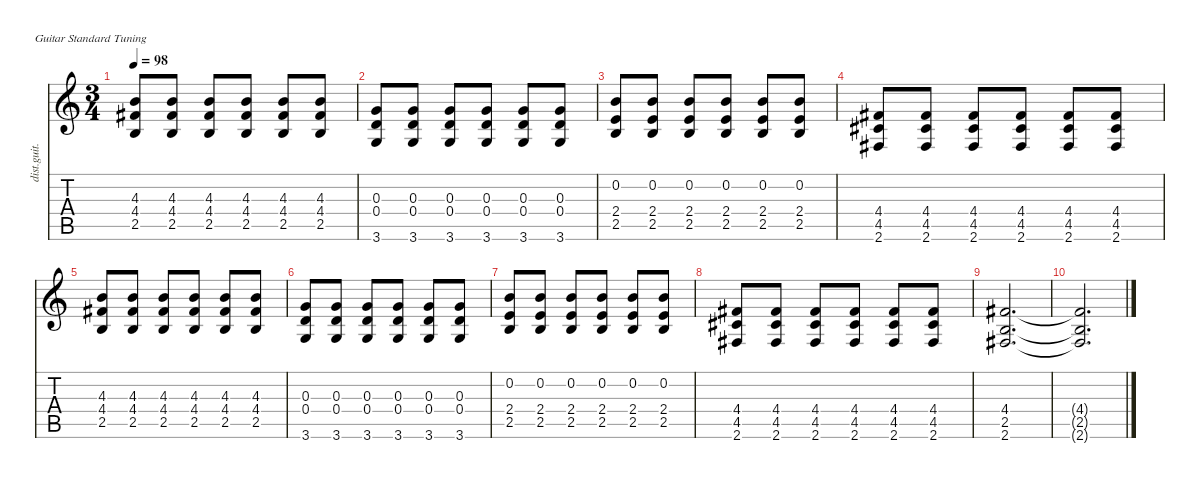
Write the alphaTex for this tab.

\defaultSystemsLayout 4
\hideDynamics
\bracketExtendMode nobrackets
\otherSystemsTrackNameOrientation horizontal
\track ("гитара ритм" "dist.guit.") {instrument distortionguitar}
\staff {score tabs}
\tuning (E4 B3 G3 D3 A2 E2)
\ts (3 4)
\tempo 98
\clef g2
\ks c
(4.3 4.4{acc #} 2.5).8{dy f beam Up} (4.3 4.4{acc #} 2.5).8{beam Up} (4.3 4.4{acc #} 2.5).8{beam Up} (4.3 4.4{acc #} 2.5).8{beam Up} (4.3 4.4{acc #} 2.5).8{beam Up} (4.3 4.4{acc #} 2.5).8{beam Up} |
(0.3 0.4 3.6).8{beam Up} (0.3 0.4 3.6).8{beam Up} (0.3 0.4 3.6).8{beam Up} (0.3 0.4 3.6).8{beam Up} (0.3 0.4 3.6).8{beam Up} (0.3 0.4 3.6).8{beam Up} |
(0.2 2.4 2.5).8{beam Up} (0.2 2.4 2.5).8{beam Up} (0.2 2.4 2.5).8{beam Up} (0.2 2.4 2.5).8{beam Up} (0.2 2.4 2.5).8{beam Up} (0.2 2.4 2.5).8{beam Up} |
(4.4{acc #} 4.5{acc #} 2.6{acc #}).8{beam Up} (4.4{acc #} 4.5{acc #} 2.6{acc #}).8{beam Up} (4.4{acc #} 4.5{acc #} 2.6{acc #}).8{beam Up} (4.4{acc #} 4.5{acc #} 2.6{acc #}).8{beam Up} (4.4{acc #} 4.5{acc #} 2.6{acc #}).8{beam Up} (4.4{acc #} 4.5{acc #} 2.6{acc #}).8{beam Up} |
(4.3 4.4{acc #} 2.5).8{beam Up} (4.3 4.4{acc #} 2.5).8{beam Up} (4.3 4.4{acc #} 2.5).8{beam Up} (4.3 4.4{acc #} 2.5).8{beam Up} (4.3 4.4{acc #} 2.5).8{beam Up} (4.3 4.4{acc #} 2.5).8{beam Up} |
(0.3 0.4 3.6).8{beam Up} (0.3 0.4 3.6).8{beam Up} (0.3 0.4 3.6).8{beam Up} (0.3 0.4 3.6).8{beam Up} (0.3 0.4 3.6).8{beam Up} (0.3 0.4 3.6).8{beam Up} |
(0.2 2.4 2.5).8{beam Up} (0.2 2.4 2.5).8{beam Up} (0.2 2.4 2.5).8{beam Up} (0.2 2.4 2.5).8{beam Up} (0.2 2.4 2.5).8{beam Up} (0.2 2.4 2.5).8{beam Up} |
(4.4{acc #} 4.5{acc #} 2.6{acc #}).8{beam Up} (4.4{acc #} 4.5{acc #} 2.6{acc #}).8{beam Up} (4.4{acc #} 4.5{acc #} 2.6{acc #}).8{beam Up} (4.4{acc #} 4.5{acc #} 2.6{acc #}).8{beam Up} (4.4{acc #} 4.5{acc #} 2.6{acc #}).8{beam Up} (4.4{acc #} 4.5{acc #} 2.6{acc #}).8{beam Up} |
(4.4{acc #} 2.5 2.6{acc #}).2{d beam Up} |
(4.4{t acc #} 2.5{t} 2.6{t acc #}).2{d beam Up}
